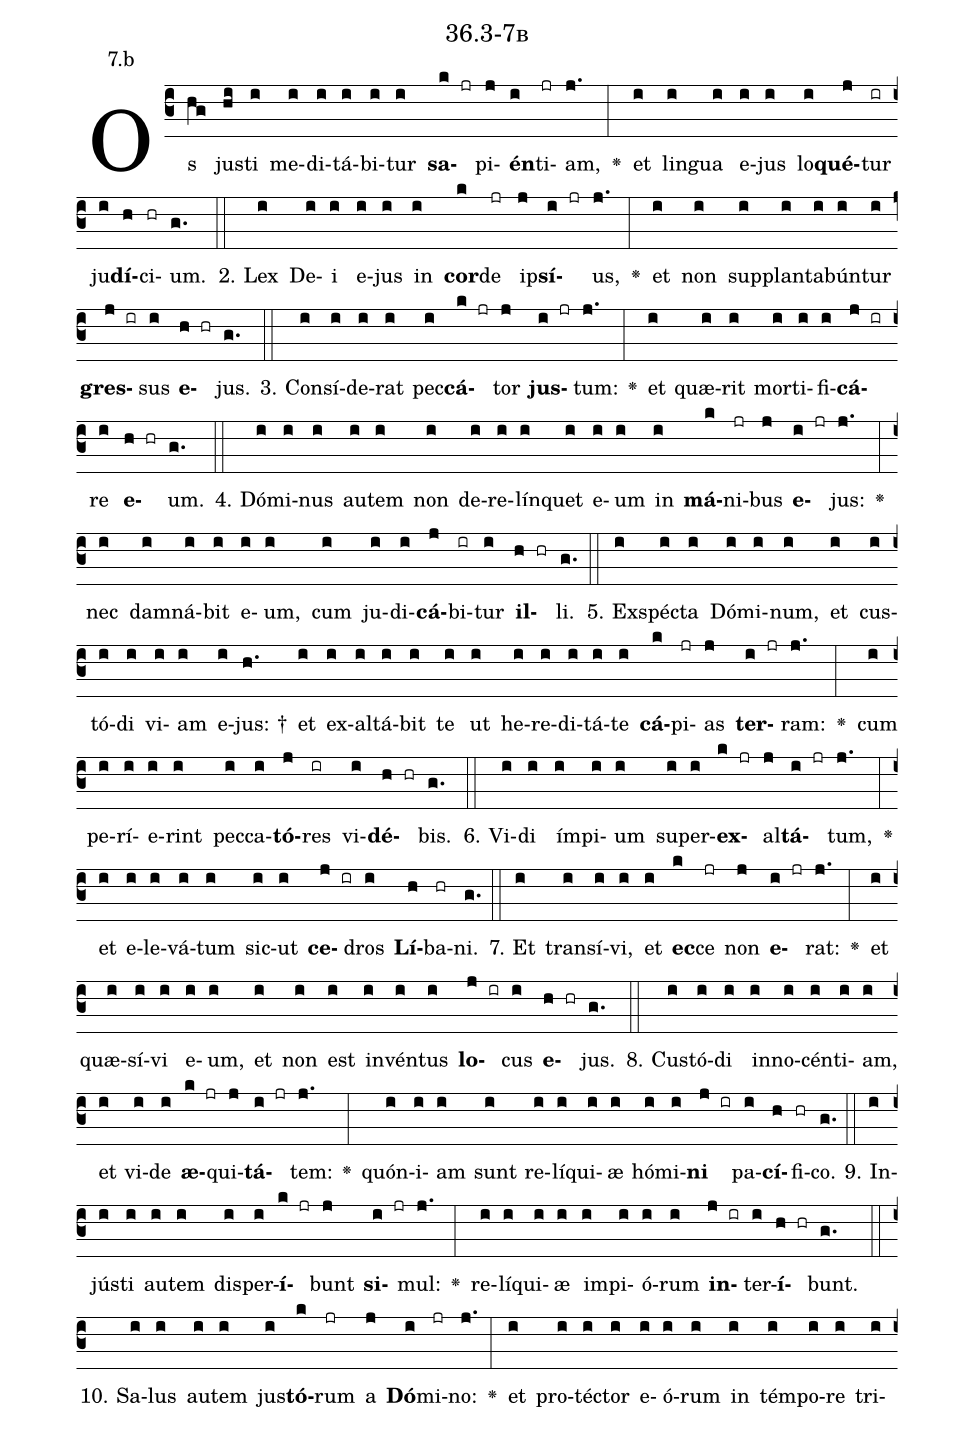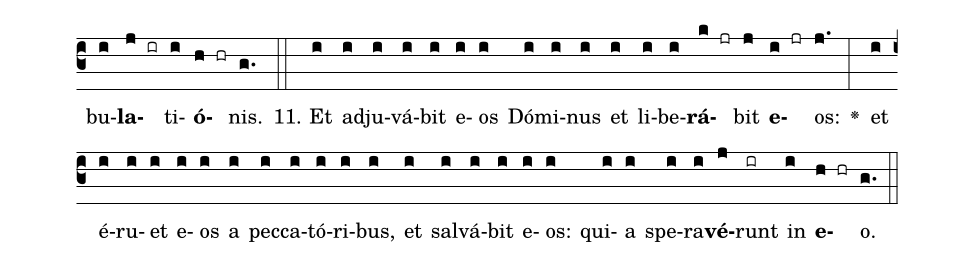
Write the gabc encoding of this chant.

name: 36.3-7b;
annotation: 7.b;
%%
(c3)Os(hg) jus(hi)ti(i) me(i)di(i)tá(i)bi(i)tur(i) <b>sa</b>(k jr)pi(j)<b>én</b>(i)ti(jr)am,(j.) <v>\greheightstar</v>(:) et(i) lin(i)gua(i) e(i)jus(i) lo(i)<b>qué</b>(j)tur(ir) ju(i)<b>dí</b>(h)ci(hr)um.(g.) (::)
2. Lex(i) De(i)i(i) e(i)jus(i) in(i) <b>cor</b>(k)de(jr) ip(j)<b>sí</b>(i jr)us,(j.) <v>\greheightstar</v>(:) et(i) non(i) sup(i)plan(i)ta(i)bún(i)tur(i) <b>gres</b>(j ir)sus(i) <b>e</b>(h hr)jus.(g.) (::)
3. Con(i)sí(i)de(i)rat(i) pec(i)<b>cá</b>(k jr)tor(j) <b>jus</b>(i jr)tum:(j.) <v>\greheightstar</v>(:) et(i) quæ(i)rit(i) mor(i)ti(i)fi(i)<b>cá</b>(j ir)re(i) <b>e</b>(h hr)um.(g.) (::)
4. Dó(i)mi(i)nus(i) au(i)tem(i) non(i) de(i)re(i)lín(i)quet(i) e(i)um(i) in(i) <b>má</b>(k)ni(jr)bus(j) <b>e</b>(i jr)jus:(j.) <v>\greheightstar</v>(:) nec(i) dam(i)ná(i)bit(i) e(i)um,(i) cum(i) ju(i)di(i)<b>cá</b>(j)bi(ir)tur(i) <b>il</b>(h hr)li.(g.) (::)
5. Ex(i)spéc(i)ta(i) Dó(i)mi(i)num,(i) et(i) cus(i)tó(i)di(i) vi(i)am(i) e(i)jus: †(h.) et(i) ex(i)al(i)tá(i)bit(i) te(i) ut(i) he(i)re(i)di(i)tá(i)te(i) <b>cá</b>(k)pi(jr)as(j) <b>ter</b>(i jr)ram:(j.) <v>\greheightstar</v>(:) cum(i) pe(i)rí(i)e(i)rint(i) pec(i)ca(i)<b>tó</b>(j)res(ir) vi(i)<b>dé</b>(h hr)bis.(g.) (::)
6. Vi(i)di(i) ím(i)pi(i)um(i) su(i)per(i)<b>ex</b>(k jr)al(j)<b>tá</b>(i jr)tum,(j.) <v>\greheightstar</v>(:) et(i) e(i)le(i)vá(i)tum(i) sic(i)ut(i) <b>ce</b>(j ir)dros(i) <b>Lí</b>(h)ba(hr)ni.(g.) (::)
7. Et(i) trans(i)í(i)vi,(i) et(i) <b>ec</b>(k)ce(jr) non(j) <b>e</b>(i jr)rat:(j.) <v>\greheightstar</v>(:) et(i) quæ(i)sí(i)vi(i) e(i)um,(i) et(i) non(i) est(i) in(i)vén(i)tus(i) <b>lo</b>(j ir)cus(i) <b>e</b>(h hr)jus.(g.) (::)
8. Cus(i)tó(i)di(i) in(i)no(i)cén(i)ti(i)am,(i) et(i) vi(i)de(i) <b>æ</b>(k jr)qui(j)<b>tá</b>(i jr)tem:(j.) <v>\greheightstar</v>(:) quón(i)i(i)am(i) sunt(i) re(i)lí(i)qui(i)æ(i) hó(i)mi(i)<b>ni</b>(j ir) pa(i)<b>cí</b>(h)fi(hr)co.(g.) (::)
9. In(i)jús(i)ti(i) au(i)tem(i) dis(i)per(i)<b>í</b>(k jr)bunt(j) <b>si</b>(i jr)mul:(j.) <v>\greheightstar</v>(:) re(i)lí(i)qui(i)æ(i) im(i)pi(i)ó(i)rum(i) <b>in</b>(j ir)ter(i)<b>í</b>(h hr)bunt.(g.) (::)
10. Sa(i)lus(i) au(i)tem(i) jus(i)<b>tó</b>(k)rum(jr) a(j) <b>Dó</b>(i)mi(jr)no:(j.) <v>\greheightstar</v>(:) et(i) pro(i)téc(i)tor(i) e(i)ó(i)rum(i) in(i) tém(i)po(i)re(i) tri(i)bu(i)<b>la</b>(j ir)ti(i)<b>ó</b>(h hr)nis.(g.) (::)
11. Et(i) ad(i)ju(i)vá(i)bit(i) e(i)os(i) Dó(i)mi(i)nus(i) et(i) li(i)be(i)<b>rá</b>(k jr)bit(j) <b>e</b>(i jr)os:(j.) <v>\greheightstar</v>(:) et(i) é(i)ru(i)et(i) e(i)os(i) a(i) pec(i)ca(i)tó(i)ri(i)bus,(i) et(i) sal(i)vá(i)bit(i) e(i)os:(i) qui(i)a(i) spe(i)ra(i)<b>vé</b>(j)runt(ir) in(i) <b>e</b>(h hr)o.(g.) (::)
